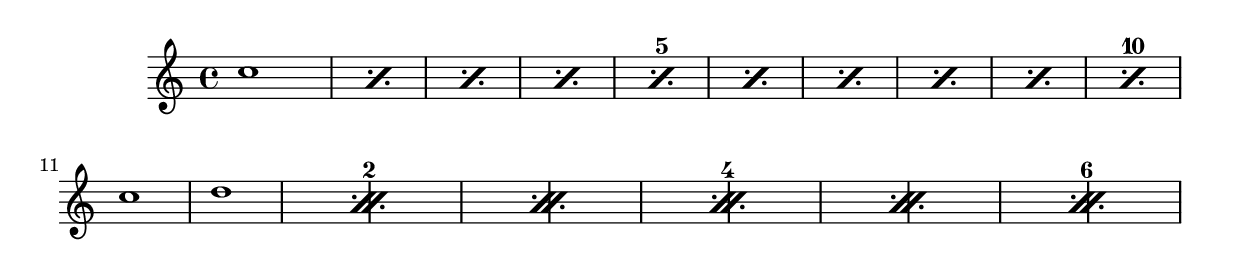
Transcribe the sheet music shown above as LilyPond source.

%% Do not edit this file; it is automatically
%% generated from LSR http://lsr.dsi.unimi.it
%% This file is in the public domain.
\version "2.13.10"

\header {
  lsrtags = "repeats, tweaks-and-overrides"

%% Translation of GIT committish: b2d4318d6c53df8469dfa4da09b27c15a374d0ca
  texidoces = "
Se pueden mostrar los contadores de las repeticiones del tipo
porcentaje a intervalos regulares mediante el establecimiento de
la propiedad de contexto @code{repeatCountVisibility}.

"
  doctitlees = "Visibilidad del contador de repeticiones de tipo porcentaje"

%% Translation of GIT committish: d96023d8792c8af202c7cb8508010c0d3648899d
  texidocde = "
Prozentwiederholungszähler können in regelmäßigen Intervallen angezeigt
werden, indem man die Eigenschaft @code{repeatCountVisibility} beeinflusst.
"
  doctitlede = "Sichtbarkeit von Prozent-Wiederholungen"
%% Translation of GIT committish: e98b2d804c2a136edfa28adc894bb584f676c884
  texidocfr = "
Le numéro de mesure répétée sera imprimé à intervalle régulier si vous
déterminez la propriété de contexte @code{repeatCountVisibility}.

"
  doctitlefr = "Affichage du numéro de répétition en pourcent"


  texidoc = "
Percent repeat counters can be shown at regular intervals by setting
the context property @code{repeatCountVisibility}.

"
  doctitle = "Percent repeat count visibility"
} % begin verbatim

\relative c'' {
  \set countPercentRepeats = ##t
  \set repeatCountVisibility = #(every-nth-repeat-count-visible 5)
  \repeat percent 10 { c1 } \break
  \set repeatCountVisibility = #(every-nth-repeat-count-visible 2)
  \repeat percent 6 { c1 d1 }
}
